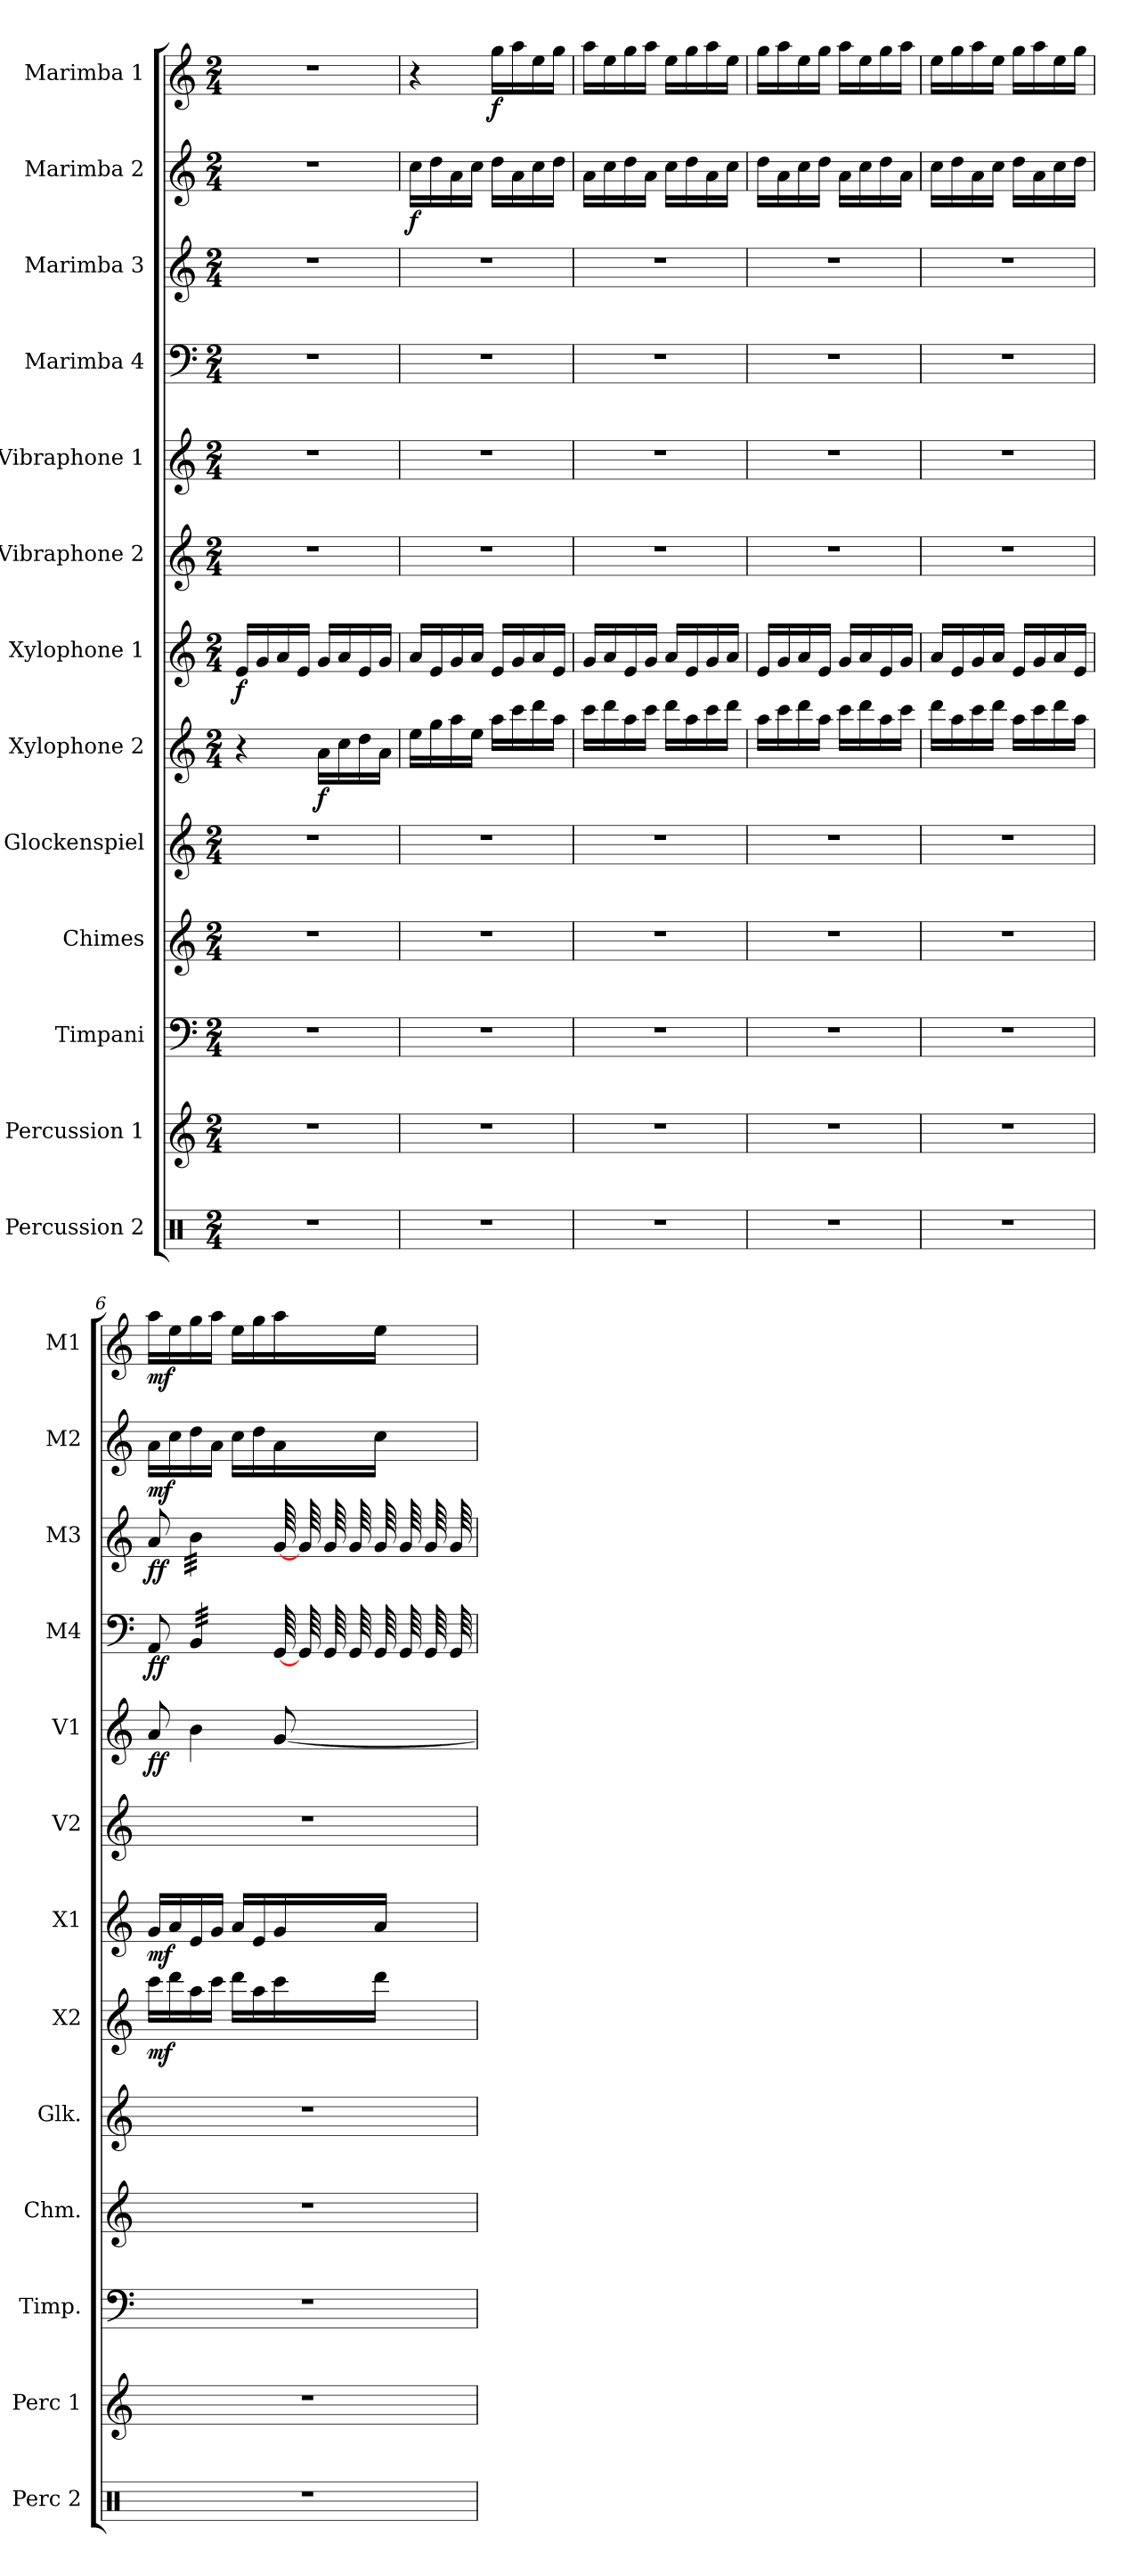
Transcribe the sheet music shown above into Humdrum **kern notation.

**kern	**kern	**kern	**kern	**kern	**kern	**dynam	**kern	**dynam	**kern	**kern	**dynam	**kern	**dynam	**kern	**dynam	**kern	**dynam	**kern	**dynam
*part13	*part12	*part11	*part10	*part9	*part8	*part8	*part7	*part7	*part6	*part5	*part5	*part4	*part4	*part3	*part3	*part2	*part2	*part1	*part1
*staff13	*staff12	*staff11	*staff10	*staff9	*staff8	*staff8	*staff7	*staff7	*staff6	*staff5	*staff5	*staff4	*staff4	*staff3	*staff3	*staff2	*staff2	*staff1	*staff1
*I"Percussion 2	*I"Percussion 1	*I"Timpani	*I"Chimes	*I"Glockenspiel	*I"Xylophone 2	*	*I"Xylophone 1	*	*I"Vibraphone 2	*I"Vibraphone 1	*	*I"Marimba 4	*	*I"Marimba 3	*	*I"Marimba 2	*	*I"Marimba 1	*
*I'Perc 2	*I'Perc 1	*I'Timp.	*I'Chm.	*I'Glk.	*I'X2	*	*I'X1	*	*I'V2	*I'V1	*	*I'M4	*	*I'M3	*	*I'M2	*	*I'M1	*
*clefX	*clefG2	*clefF4	*clefG2	*clefG2	*clefG2	*	*clefG2	*	*clefG2	*clefG2	*	*clefF4	*	*clefG2	*	*clefG2	*	*clefG2	*
*	*	*	*	*ITrd-14c-24	*ITrd-7c-12	*	*ITrd-7c-12	*	*	*	*	*	*	*	*	*	*	*	*
*k[]	*k[]	*k[]	*k[]	*k[]	*k[]	*	*k[]	*	*k[]	*k[]	*	*k[]	*	*k[]	*	*k[]	*	*k[]	*
*M2/4	*M2/4	*M2/4	*M2/4	*M2/4	*M2/4	*	*M2/4	*	*M2/4	*M2/4	*	*M2/4	*	*M2/4	*	*M2/4	*	*M2/4	*
*MM124	*MM124	*MM124	*MM124	*MM124	*MM124	*	*MM124	*	*MM124	*MM124	*	*MM124	*	*MM124	*	*MM124	*	*MM124	*
=1	=1	=1	=1	=1	=1	=1	=1	=1	=1	=1	=1	=1	=1	=1	=1	=1	=1	=1	=1
!	!	!	!	!	!	!	!	!LO:DY:b	!	!	!	!	!	!	!	!	!	!	!
2r	2r	2r	2r	2r	4r	.	16ee/LL	f	2r	2r	.	2r	.	2r	.	2r	.	2r	.
.	.	.	.	.	.	.	16gg/	.	.	.	.	.	.	.	.	.	.	.	.
.	.	.	.	.	.	.	16aa/	.	.	.	.	.	.	.	.	.	.	.	.
.	.	.	.	.	.	.	16ee/JJ	.	.	.	.	.	.	.	.	.	.	.	.
!	!	!	!	!	!	!LO:DY:b	!	!	!	!	!	!	!	!	!	!	!	!	!
.	.	.	.	.	16aa\LL	f	16gg/LL	.	.	.	.	.	.	.	.	.	.	.	.
.	.	.	.	.	16ccc\	.	16aa/	.	.	.	.	.	.	.	.	.	.	.	.
.	.	.	.	.	16ddd\	.	16ee/	.	.	.	.	.	.	.	.	.	.	.	.
.	.	.	.	.	16aa\JJ	.	16gg/JJ	.	.	.	.	.	.	.	.	.	.	.	.
=2	=2	=2	=2	=2	=2	=2	=2	=2	=2	=2	=2	=2	=2	=2	=2	=2	=2	=2	=2
!	!	!	!	!	!	!	!	!	!	!	!	!	!	!	!	!	!LO:DY:b	!	!
2r	2r	2r	2r	2r	16eee\LL	.	16aa/LL	.	2r	2r	.	2r	.	2r	.	16cc\LL	f	4r	.
.	.	.	.	.	16ggg\	.	16ee/	.	.	.	.	.	.	.	.	16dd\	.	.	.
.	.	.	.	.	16aaa\	.	16gg/	.	.	.	.	.	.	.	.	16a\	.	.	.
.	.	.	.	.	16eee\JJ	.	16aa/JJ	.	.	.	.	.	.	.	.	16cc\JJ	.	.	.
!	!	!	!	!	!	!	!	!	!	!	!	!	!	!	!	!	!	!	!LO:DY:b
.	.	.	.	.	16aaa\LL	.	16ee/LL	.	.	.	.	.	.	.	.	16dd\LL	.	16gg\LL	f
.	.	.	.	.	16cccc\	.	16gg/	.	.	.	.	.	.	.	.	16a\	.	16aa\	.
.	.	.	.	.	16dddd\	.	16aa/	.	.	.	.	.	.	.	.	16cc\	.	16ee\	.
.	.	.	.	.	16aaa\JJ	.	16ee/JJ	.	.	.	.	.	.	.	.	16dd\JJ	.	16gg\JJ	.
=3	=3	=3	=3	=3	=3	=3	=3	=3	=3	=3	=3	=3	=3	=3	=3	=3	=3	=3	=3
2r	2r	2r	2r	2r	16cccc\LL	.	16gg/LL	.	2r	2r	.	2r	.	2r	.	16a\LL	.	16aa\LL	.
.	.	.	.	.	16dddd\	.	16aa/	.	.	.	.	.	.	.	.	16cc\	.	16ee\	.
.	.	.	.	.	16aaa\	.	16ee/	.	.	.	.	.	.	.	.	16dd\	.	16gg\	.
.	.	.	.	.	16cccc\JJ	.	16gg/JJ	.	.	.	.	.	.	.	.	16a\JJ	.	16aa\JJ	.
.	.	.	.	.	16dddd\LL	.	16aa/LL	.	.	.	.	.	.	.	.	16cc\LL	.	16ee\LL	.
.	.	.	.	.	16aaa\	.	16ee/	.	.	.	.	.	.	.	.	16dd\	.	16gg\	.
.	.	.	.	.	16cccc\	.	16gg/	.	.	.	.	.	.	.	.	16a\	.	16aa\	.
.	.	.	.	.	16dddd\JJ	.	16aa/JJ	.	.	.	.	.	.	.	.	16cc\JJ	.	16ee\JJ	.
=4	=4	=4	=4	=4	=4	=4	=4	=4	=4	=4	=4	=4	=4	=4	=4	=4	=4	=4	=4
2r	2r	2r	2r	2r	16aaa\LL	.	16ee/LL	.	2r	2r	.	2r	.	2r	.	16dd\LL	.	16gg\LL	.
.	.	.	.	.	16cccc\	.	16gg/	.	.	.	.	.	.	.	.	16a\	.	16aa\	.
.	.	.	.	.	16dddd\	.	16aa/	.	.	.	.	.	.	.	.	16cc\	.	16ee\	.
.	.	.	.	.	16aaa\JJ	.	16ee/JJ	.	.	.	.	.	.	.	.	16dd\JJ	.	16gg\JJ	.
.	.	.	.	.	16cccc\LL	.	16gg/LL	.	.	.	.	.	.	.	.	16a\LL	.	16aa\LL	.
.	.	.	.	.	16dddd\	.	16aa/	.	.	.	.	.	.	.	.	16cc\	.	16ee\	.
.	.	.	.	.	16aaa\	.	16ee/	.	.	.	.	.	.	.	.	16dd\	.	16gg\	.
.	.	.	.	.	16cccc\JJ	.	16gg/JJ	.	.	.	.	.	.	.	.	16a\JJ	.	16aa\JJ	.
=5	=5	=5	=5	=5	=5	=5	=5	=5	=5	=5	=5	=5	=5	=5	=5	=5	=5	=5	=5
2r	2r	2r	2r	2r	16dddd\LL	.	16aa/LL	.	2r	2r	.	2r	.	2r	.	16cc\LL	.	16ee\LL	.
.	.	.	.	.	16aaa\	.	16ee/	.	.	.	.	.	.	.	.	16dd\	.	16gg\	.
.	.	.	.	.	16cccc\	.	16gg/	.	.	.	.	.	.	.	.	16a\	.	16aa\	.
.	.	.	.	.	16dddd\JJ	.	16aa/JJ	.	.	.	.	.	.	.	.	16cc\JJ	.	16ee\JJ	.
.	.	.	.	.	16aaa\LL	.	16ee/LL	.	.	.	.	.	.	.	.	16dd\LL	.	16gg\LL	.
.	.	.	.	.	16cccc\	.	16gg/	.	.	.	.	.	.	.	.	16a\	.	16aa\	.
.	.	.	.	.	16dddd\	.	16aa/	.	.	.	.	.	.	.	.	16cc\	.	16ee\	.
.	.	.	.	.	16aaa\JJ	.	16ee/JJ	.	.	.	.	.	.	.	.	16dd\JJ	.	16gg\JJ	.
=6	=6	=6	=6	=6	=6	=6	=6	=6	=6	=6	=6	=6	=6	=6	=6	=6	=6	=6	=6
!	!	!	!	!	!	!LO:DY:b	!	!LO:DY:b	!	!	!LO:DY:b	!	!LO:DY:b	!	!LO:DY:b	!	!LO:DY:b	!	!LO:DY:b
2r	2r	2r	2r	2r	16cccc\LL	mf	16gg/LL	mf	2r	8a/	ff	8AA/	ff	8a/	ff	16a\LL	mf	16aa\LL	mf
.	.	.	.	.	16dddd\	.	16aa/	.	.	.	.	.	.	.	.	16cc\	.	16ee\	.
*	*	*	*	*	*	*	*	*	*	*	*	*tremolo	*	*	*	*	*	*	*
*	*	*	*	*	*	*	*	*	*	*	*	*	*	*tremolo	*	*	*	*	*
.	.	.	.	.	16aaa\	.	16ee/	.	.	4b\	.	32BB/LLL	.	32b\LLL	.	16dd\	.	16gg\	.
.	.	.	.	.	.	.	.	.	.	.	.	32BB/	.	32b\	.	.	.	.	.
.	.	.	.	.	16cccc\JJ	.	16gg/JJ	.	.	.	.	32BB/	.	32b\	.	16a\JJ	.	16aa\JJ	.
.	.	.	.	.	.	.	.	.	.	.	.	32BB/	.	32b\	.	.	.	.	.
.	.	.	.	.	16dddd\LL	.	16aa/LL	.	.	.	.	32BB/	.	32b\	.	16cc\LL	.	16ee\LL	.
.	.	.	.	.	.	.	.	.	.	.	.	32BB/	.	32b\	.	.	.	.	.
.	.	.	.	.	16aaa\	.	16ee/	.	.	.	.	32BB/	.	32b\	.	16dd\	.	16gg\	.
.	.	.	.	.	.	.	.	.	.	.	.	32BB/JJJ	.	32b\JJJ	.	.	.	.	.
.	.	.	.	.	16cccc\	.	16gg/	.	.	[8g/	.	[64GG/	.	[64g/	.	16a\	.	16aa\	.
.	.	.	.	.	.	.	.	.	.	.	.	64GG/	.	64g/	.	.	.	.	.
.	.	.	.	.	.	.	.	.	.	.	.	64GG/	.	64g/	.	.	.	.	.
.	.	.	.	.	.	.	.	.	.	.	.	64GG/	.	64g/	.	.	.	.	.
.	.	.	.	.	16dddd\JJ	.	16aa/JJ	.	.	.	.	64GG/	.	64g/	.	16cc\JJ	.	16ee\JJ	.
.	.	.	.	.	.	.	.	.	.	.	.	64GG/	.	64g/	.	.	.	.	.
.	.	.	.	.	.	.	.	.	.	.	.	64GG/	.	64g/	.	.	.	.	.
.	.	.	.	.	.	.	.	.	.	.	.	64GG/	.	64g/	.	.	.	.	.
*	*	*	*	*	*	*	*	*	*	*	*	*	*	*Xtremolo	*	*	*	*	*
*	*	*	*	*	*	*	*	*	*	*	*	*Xtremolo	*	*	*	*	*	*	*
=	=	=	=	=	=	=	=	=	=	=	=	=	=	=	=	=	=	=	=
*-	*-	*-	*-	*-	*-	*-	*-	*-	*-	*-	*-	*-	*-	*-	*-	*-	*-	*-	*-
